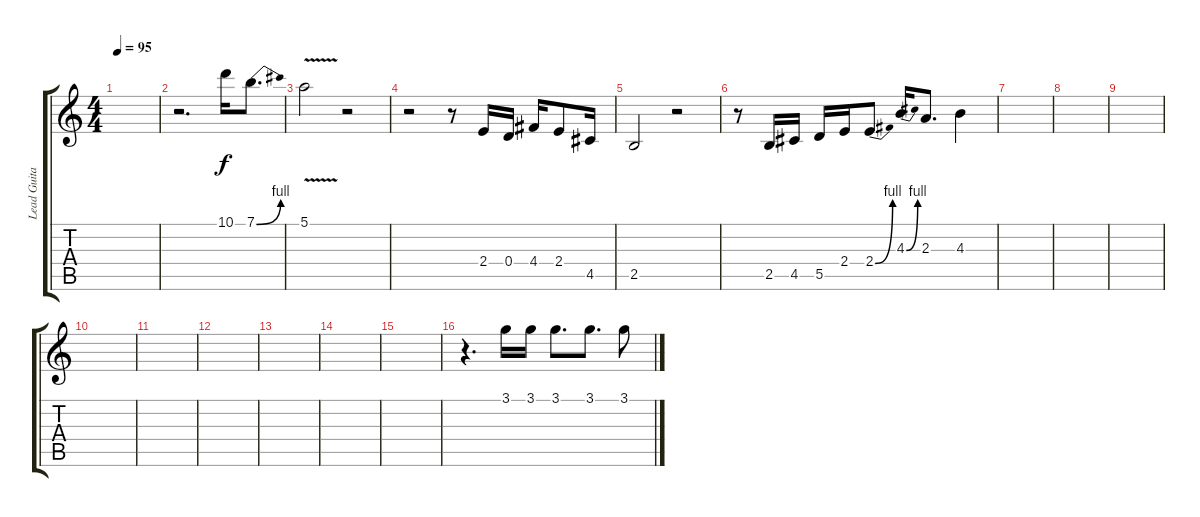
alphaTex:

\track ("Lead Guitar (Sascha Paeth / Henjo Richte" "Lead Guita") {instrument distortionguitar}
\staff {score tabs}
\tuning (E4 B3 G3 D3 A2 E2) {hide}
\ts (4 4)
\tempo 95
\clef g2
\ks c
|
r.2{d} 10.1.16 7.1{be (bend 0 0 60 4)}.8{d} |
5.1{v}.2 r.2 |
r.2 r.8 2.4.16 0.4.16 4.4.16 2.4.8 4.5.16 |
2.5.2 r.2 |
r.8 2.5.16 4.5.16 5.5.16 2.4.16 2.4{be (bend 0 0 60 4)}.8 4.3{be (bend 0 0 60 4)}.16 2.3.8{d} 4.3.4 |
|
|
|
|
|
|
|
|
|
r.4{d} 3.1.16 3.1.16 3.1.8{d} 3.1.8{d} 3.1.8
